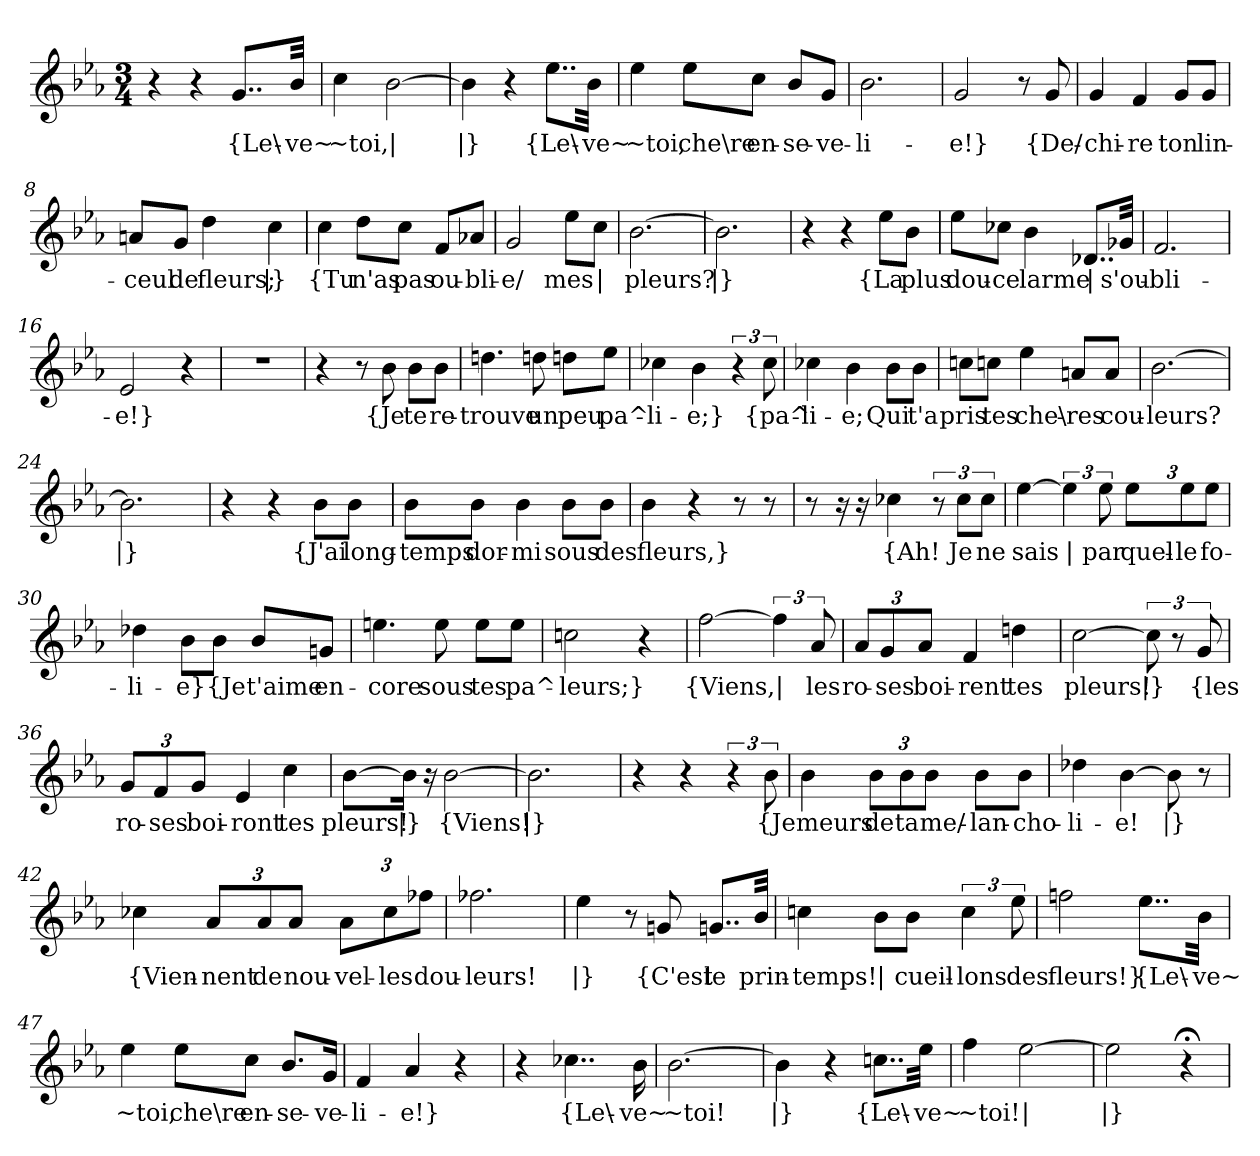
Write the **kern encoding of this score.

**kern	**text
*part1	*part1
*staff1	*staff1
*clefG2	*
*k[b-e-a-]	*
*M3/4	*
=1	=1
4r	.
4r	.
!	!LO:LY:b
8..g/L	{Le\-
!	!LO:LY:b
32b-/Jkk	-ve~
=2	=2
!	!LO:LY:b
4cc\	~toi,
!	!LO:LY:b
[2b-\	|
=3	=3
!	!LO:LY:b
4b-\]	|}
4r	.
!	!LO:LY:b
8..ee-\L	{Le\-
!	!LO:LY:b
32b-\Jkk	-ve~
=4	=4
!	!LO:LY:b
4ee-\	~toi,
!	!LO:LY:b
8ee-\L	che\re
!	!LO:LY:b
8cc\J	en-
!	!LO:LY:b
8b-/L	-se-
!	!LO:LY:b
8g/J	-ve-
=5	=5
!	!LO:LY:b
2.b-\	-li-
=6	=6
!	!LO:LY:b
2g/	-e!}
8r	.
!	!LO:LY:b
8g/	{De/-
=7	=7
!	!LO:LY:b
4g/	-chi-
!	!LO:LY:b
4f/	-re
!	!LO:LY:b
8g/L	ton
!	!LO:LY:b
8g/J	lin-
!!LO:LB:g=z
=8	=8
!	!LO:LY:b
8an/L	ceul
!	!LO:LY:b
8g/J	de
!	!LO:LY:b
4dd\	fleurs;
!	!LO:LY:b
4cc\	|}
=9	=9
!	!LO:LY:b
4cc\	{Tu
!	!LO:LY:b
8dd\L	n'as
!	!LO:LY:b
8cc\J	pas
!	!LO:LY:b
8f/L	ou-
!	!LO:LY:b
8a-X/J	-bli-
=10	=10
!	!LO:LY:b
2g/	-e/
!	!LO:LY:b
8ee-\L	mes
!	!LO:LY:b
8cc\J	|
=11	=11
!	!LO:LY:b
[2.b-\	pleurs?
=12	=12
!	!LO:LY:b
2.b-\]	|}
=13	=13
4r	.
4r	.
!	!LO:LY:b
8ee-\L	{La
!	!LO:LY:b
8b-\J	plus
=14	=14
!	!LO:LY:b
8ee-\L	dou-
!	!LO:LY:b
8cc-X\J	-ce
!	!LO:LY:b
4b-\	larme
!	!LO:LY:b
8..d-X/L	|
!	!LO:LY:b
32g-X/Jkk	s'ou-
!!LO:LB:g=z
=15	=15
!	!LO:LY:b
2.f/	-bli-
=16	=16
!	!LO:LY:b
2e-/	-e!}
4r	.
=17	=17
2.r	.
=18	=18
4r	.
8r	.
!	!LO:LY:b
8b-\	{Je
!	!LO:LY:b
8b-\L	te
!	!LO:LY:b
8b-\J	re-
=19	=19
!	!LO:LY:b
4.ddn\	-trouve
!	!LO:LY:b
8ddn\	un
!	!LO:LY:b
8ddn\L	peu
!	!LO:LY:b
8ee-\J	pa^-
=20	=20
!	!LO:LY:b
4cc-X\	-li-
!	!LO:LY:b
4b-\	-e;}
6r	.
!	!LO:LY:b
12cc-\	{pa^-
=21	=21
!	!LO:LY:b
4cc-X\	-li-
!	!LO:LY:b
4b-\	-e;
!	!LO:LY:b
8b-\L	Qui
!	!LO:LY:b
8b-\J	t'a
!!LO:LB:g=z
=22	=22
!	!LO:LY:b
8ccn\L	pris
!	!LO:LY:b
8ccn\J	tes
!	!LO:LY:b
4ee-\	che\-
!	!LO:LY:b
8an/L	-res
!	!LO:LY:b
8a/J	cou-
=23	=23
!	!LO:LY:b
[2.b-\	-leurs?
=24	=24
!	!LO:LY:b
2.b-\]	|}
=25	=25
4r	.
4r	.
!	!LO:LY:b
8b-\L	{J'ai
!	!LO:LY:b
8b-\J	long-
=26	=26
!	!LO:LY:b
8b-\L	-temps
!	!LO:LY:b
8b-\J	dor-
!	!LO:LY:b
4b-\	-mi
!	!LO:LY:b
8b-\L	sous
!	!LO:LY:b
8b-\J	des
=27	=27
!	!LO:LY:b
4b-\	fleurs,}
4r	.
8r	.
8r	.
!!LO:LB:g=z
=28	=28
8r	.
16r	.
16r	.
!	!LO:LY:b
4cc-X\	{Ah!
12r	.
!	!LO:LY:b
12cc-\L	Je
!	!LO:LY:b
12cc-\J	ne
=29	=29
!	!LO:LY:b
[4ee-\	sais
!	!LO:LY:b
6ee-\]	|
!	!LO:LY:b
12ee-\	par
*Xbrackettup	*
!	!LO:LY:b
12ee-\L	quel-
!	!LO:LY:b
12ee-\	-le
!	!LO:LY:b
12ee-\J	fo-
=30	=30
!	!LO:LY:b
4dd-X\	-li-
!	!LO:LY:b
8b-\L	-e}
!	!LO:LY:b
8b-\J	{Je
!	!LO:LY:b
8b-/L	t'aime
!	!LO:LY:b
8gn/J	en-
=31	=31
!	!LO:LY:b
4.een\	-core
!	!LO:LY:b
8ee\	sous
!	!LO:LY:b
8ee\L	tes
!	!LO:LY:b
8ee\J	pa^-
=32	=32
!	!LO:LY:b
2ccn\	-leurs;}
4r	.
=33	=33
!	!LO:LY:b
[2ff\	{Viens,
*brackettup	*
!	!LO:LY:b
6ff\]	|
!	!LO:LY:b
12a-/	les
!!LO:LB:g=z
=34	=34
*Xbrackettup	*
!	!LO:LY:b
12a-/L	ro-
!	!LO:LY:b
12g/	-ses
!	!LO:LY:b
12a-/J	boi-
!	!LO:LY:b
4f/	-rent
!	!LO:LY:b
4ddn\	tes
=35	=35
!	!LO:LY:b
[2cc\	pleurs!
*brackettup	*
!	!LO:LY:b
12cc\]	|}
12r	.
!	!LO:LY:b
12g/	{les
=36	=36
*Xbrackettup	*
!	!LO:LY:b
12g/L	ro-
!	!LO:LY:b
12f/	-ses
!	!LO:LY:b
12g/J	boi-
!	!LO:LY:b
4e-/	-ront
!	!LO:LY:b
4cc\	tes
=37	=37
!	!LO:LY:b
[8b-\L	pleurs!
!	!LO:LY:b
16b-\Jk]	|}
16r	.
!	!LO:LY:b
[2b-\	{Viens!
=38	=38
!	!LO:LY:b
2.b-\]	|}
=39	=39
4r	.
4r	.
*brackettup	*
6r	.
!	!LO:LY:b
12b-\	{Je
!!LO:LB:g=z
=40	=40
!	!LO:LY:b
4b-\	meurs
*Xbrackettup	*
!	!LO:LY:b
12b-\L	de
!	!LO:LY:b
12b-\	ta
!	!LO:LY:b
12b-\J	me/-
!	!LO:LY:b
8b-\L	-lan-
!	!LO:LY:b
8b-\J	-cho-
=41	=41
!	!LO:LY:b
4dd-X\	-li-
!	!LO:LY:b
[4b-\	-e!
!	!LO:LY:b
8b-\]	|}
8r	.
=42	=42
!	!LO:LY:b
4cc-X\	{Vien-
!	!LO:LY:b
12a-/L	-nent
!	!LO:LY:b
12a-/	de
!	!LO:LY:b
12a-/J	nou-
!	!LO:LY:b
12a-\L	-vel-
!	!LO:LY:b
12cc-\	-les
!	!LO:LY:b
12ff-X\J	dou-
=43	=43
!	!LO:LY:b
2.ff-X\	-leurs!
=44	=44
!	!LO:LY:b
4ee-\	|}
8r	.
!	!LO:LY:b
8gn/	{C'est
!	!LO:LY:b
8..gn/L	le
!	!LO:LY:b
32b-/Jkk	prin-
!!LO:LB:g=z
=45	=45
!	!LO:LY:b
4ccn\	-temps!
!	!LO:LY:b
8b-\L	|
!	!LO:LY:b
8b-\J	cueil-
*brackettup	*
!	!LO:LY:b
6cc\	-lons
!	!LO:LY:b
12ee-\	des
=46	=46
!	!LO:LY:b
2ffn\	fleurs!}
!	!LO:LY:b
8..ee-\L	{Le\-
!	!LO:LY:b
32b-\Jkk	-ve~
=47	=47
!	!LO:LY:b
4ee-\	~toi,
!	!LO:LY:b
8ee-\L	che\re
!	!LO:LY:b
8cc\J	en-
!	!LO:LY:b
8.b-/L	-se-
!	!LO:LY:b
16g/Jk	-ve-
=48	=48
!	!LO:LY:b
4f/	-li-
!	!LO:LY:b
4a-/	-e!}
4r	.
=49	=49
4r	.
!	!LO:LY:b
4..cc-X\	{Le\-
!	!LO:LY:b
16b-\	-ve~
=50	=50
!	!LO:LY:b
[2.b-\	~toi!
!!LO:LB:g=z
=51	=51
!	!LO:LY:b
4b-\]	|}
4r	.
!	!LO:LY:b
8..ccn\L	{Le\-
!	!LO:LY:b
32ee-\Jkk	-ve~
=52	=52
!	!LO:LY:b
4ff\	~toi!
!	!LO:LY:b
[2ee-\	|
=53	=53
!	!LO:LY:b
2ee-\]	|}
4r;<	.
=	=
*-	*-
